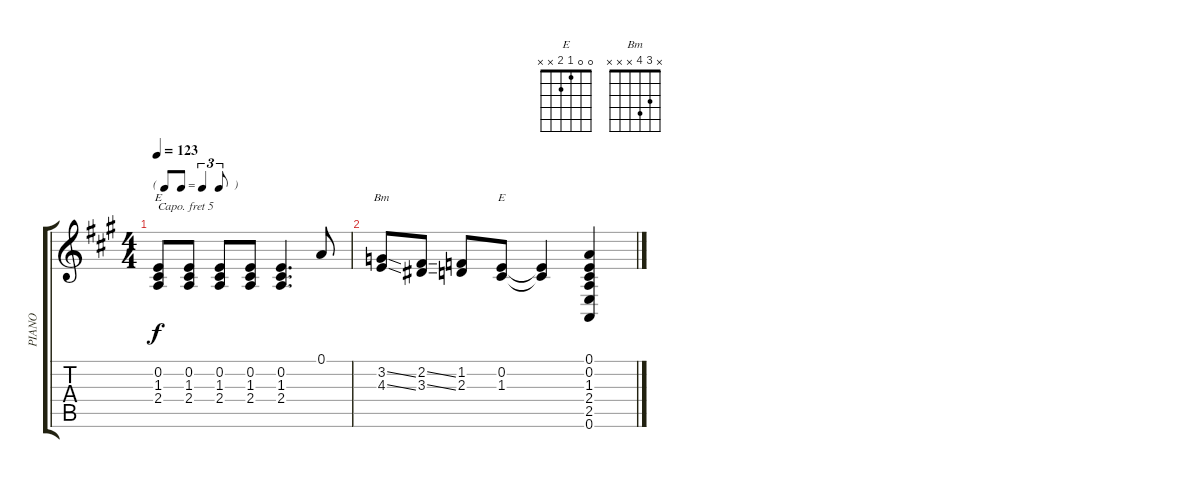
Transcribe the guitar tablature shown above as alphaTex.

\track ("PIANO" "PIANO") {solo instrument brightacousticpiano}
\staff {score tabs}
\capo 5
\tuning (E4 B3 G3 D3 A2 E2) {hide}
\chord ("E" x 0 1 2 x x)
\chord ("Bm" x 3 4 x x x)
\chord ("E" 0 0 1 2 x x)
\ts (4 4)
\tf triplet8th
\tempo 123
\clef g2
\ks a
(0.2 1.3 2.4).8{ch "E" dy f} (0.2 1.3 2.4).8 (0.2 1.3 2.4).8 (0.2 1.3 2.4).8 (0.2 1.3 2.4).4{d} 0.1.8 |
(3.2{ss} 4.3{ss}).8{ch "Bm"} (2.2{ss} 3.3{ss}).8 (1.2 2.3).8 (0.2 1.3).8{ch "E"} (0.2{t} 1.3{t}).4 (0.1 0.2 1.3 2.4 2.5 0.6).4
